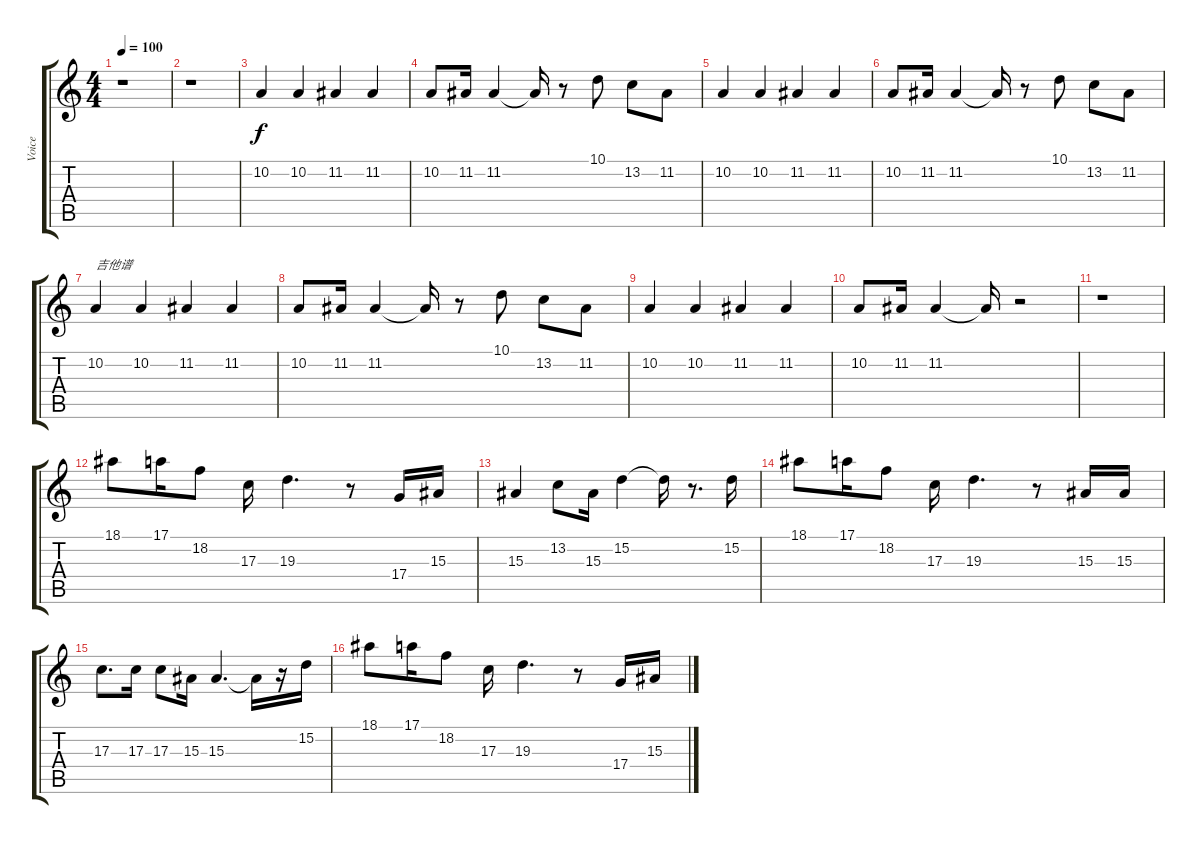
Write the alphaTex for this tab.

\track ("Voice" "Voice") {instrument piccolo}
\staff {score tabs}
\tuning (E4 B3 G3 D3 A2 E2) {hide}
\ts (4 4)
\tempo 100
\clef g2
\ks c
r.1{dy f} |
r.1 |
10.2.4 10.2.4 11.2.4 11.2.4 |
10.2.8 11.2.16 11.2.4 11.2{t}.16 r.8 10.1.8 13.2.8 11.2.8 |
10.2.4 10.2.4 11.2.4 11.2.4 |
10.2.8 11.2.16 11.2.4 11.2{t}.16 r.8 10.1.8 13.2.8 11.2.8 |
10.2.4{txt "吉他谱"} 10.2.4 11.2.4 11.2.4 |
10.2.8 11.2.16 11.2.4 11.2{t}.16 r.8 10.1.8 13.2.8 11.2.8 |
10.2.4 10.2.4 11.2.4 11.2.4 |
10.2.8 11.2.16 11.2.4 11.2{t}.16 r.2 |
r.1 |
18.1.8 17.1.16 18.2.8 17.3.16 19.3.4{d} r.8 17.4.16 15.3.16 |
15.3.4 13.2.8 15.3.16 15.2.4 15.2{t}.16 r.8{d} 15.2.16 |
18.1.8 17.1.16 18.2.8 17.3.16 19.3.4{d} r.8 15.3.16 15.3.16 |
17.3.8{d} 17.3.16 17.3.8 15.3.16 15.3.4{d} 15.3{t}.16 r.16 15.2.16 |
18.1.8 17.1.16 18.2.8 17.3.16 19.3.4{d} r.8 17.4.16 15.3.16
